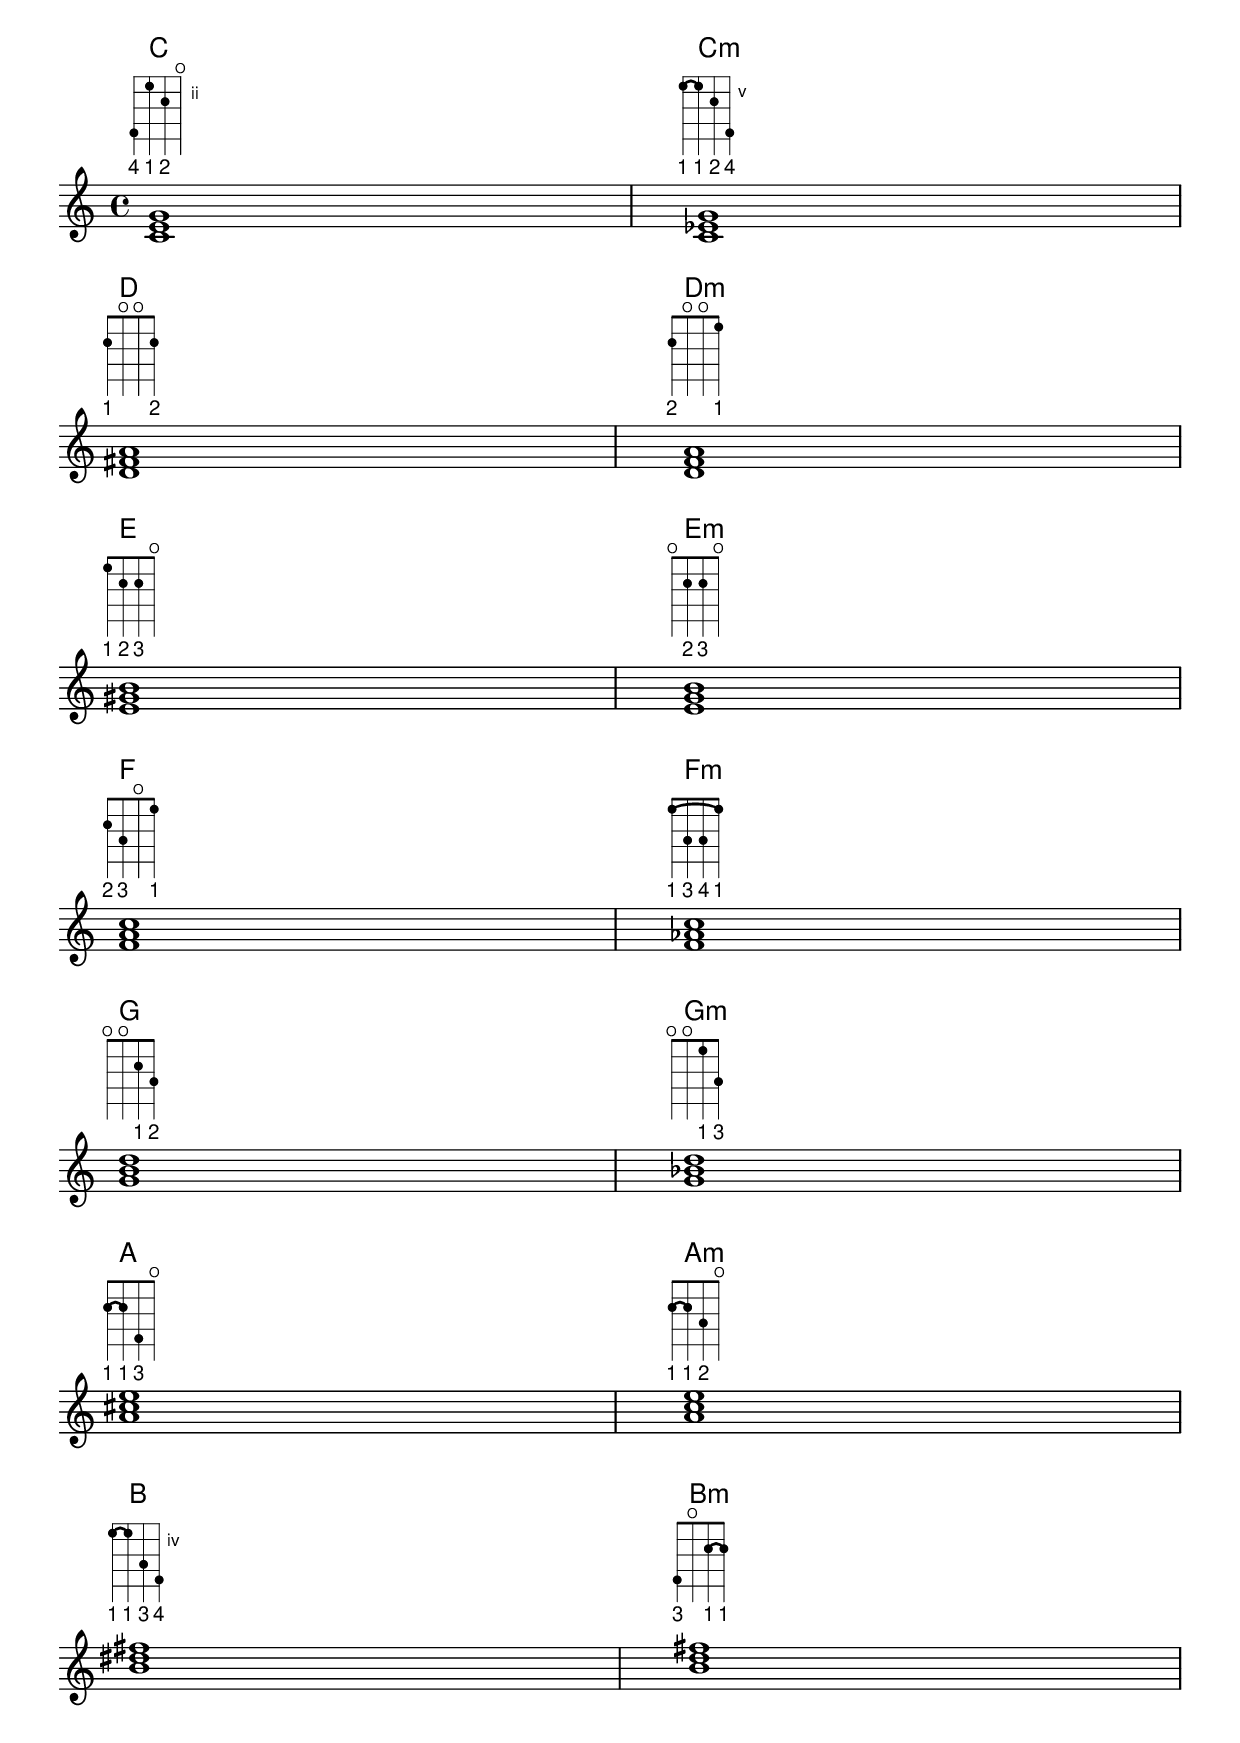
\version "2.16.0"
\include "./predefined-mandolin-fretboards.ly"

\header {
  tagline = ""  % removed
}

mychords = \chordmode {
  c1 c:m
  \break
}

chordsline = {
  \mychords
  \transpose c d   { \mychords }
  \transpose c e   { \mychords }
  \transpose c f   { \mychords }
  \transpose c g   { \mychords }
  \transpose c a   { \mychords }
  \transpose c b   { \mychords }
}

\score {
  <<
    \new ChordNames {
      \chordsline
    }
    \new FretBoards {
      \override FretBoards.FretBoard.size = #'1.5
      \set Staff.stringTunings = #mandolin-tuning
      \chordsline
    }
    \new Staff {
      \set Staff.stringTunings = #mandolin-tuning
      \chordsline
    }
  >>
  \layout {
    indent = 0.0
    \context {
      \Score
      \remove "Bar_number_engraver"
    }
  }
}
